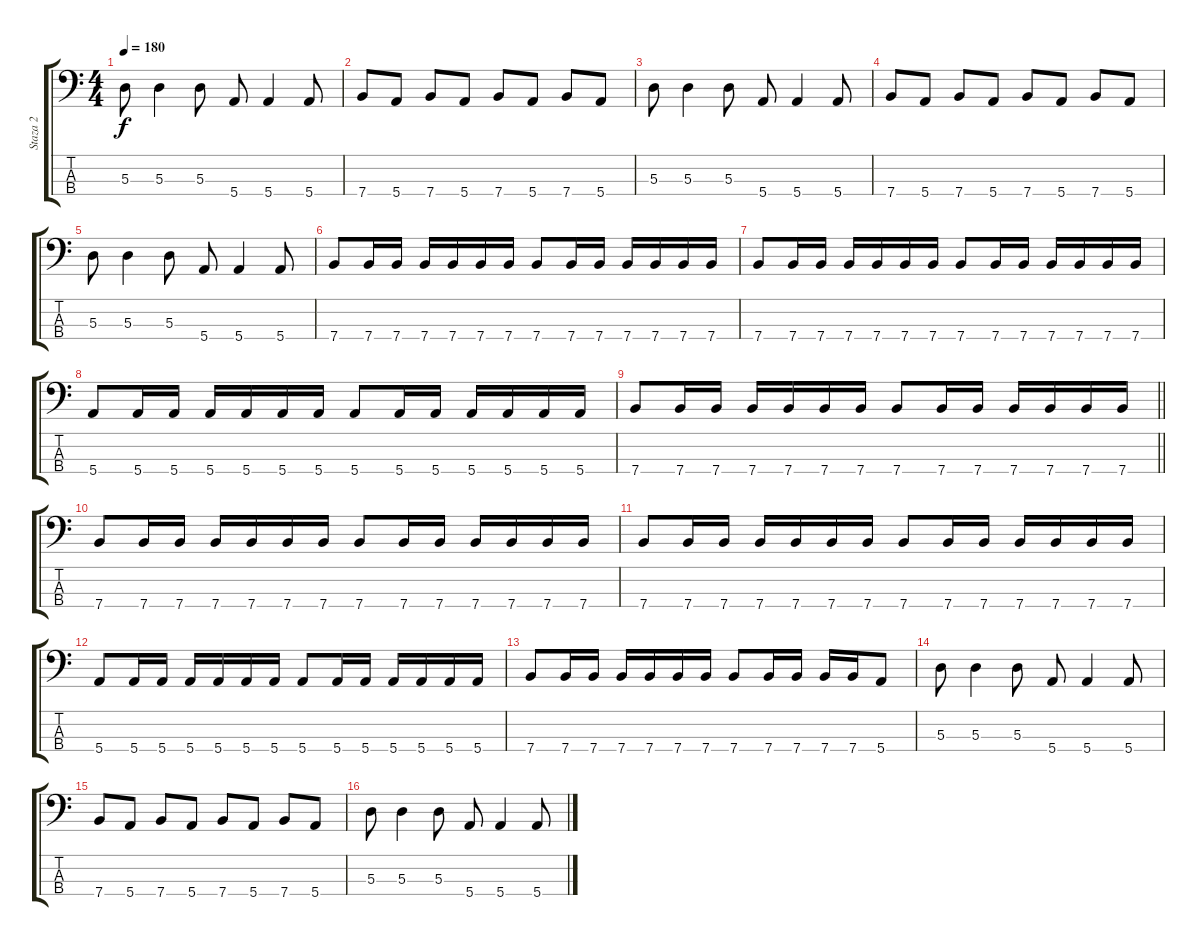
\track ("Staza 2" "Staza 2") {instrument electricbassfinger}
\staff {score tabs}
\tuning (G2 D2 A1 E1) {hide}
\ts (4 4)
\tempo 180
\clef f4
\ks c
5.3.8{dy f} 5.3.4 5.3.8 5.4.8 5.4.4 5.4.8 |
7.4.8 5.4.8 7.4.8 5.4.8 7.4.8 5.4.8 7.4.8 5.4.8 |
5.3.8 5.3.4 5.3.8 5.4.8 5.4.4 5.4.8 |
7.4.8 5.4.8 7.4.8 5.4.8 7.4.8 5.4.8 7.4.8 5.4.8 |
5.3.8 5.3.4 5.3.8 5.4.8 5.4.4 5.4.8 |
7.4.8 7.4.16 7.4.16 7.4.16 7.4.16 7.4.16 7.4.16 7.4.8 7.4.16 7.4.16 7.4.16 7.4.16 7.4.16 7.4.16 |
7.4.8 7.4.16 7.4.16 7.4.16 7.4.16 7.4.16 7.4.16 7.4.8 7.4.16 7.4.16 7.4.16 7.4.16 7.4.16 7.4.16 |
5.4.8 5.4.16 5.4.16 5.4.16 5.4.16 5.4.16 5.4.16 5.4.8 5.4.16 5.4.16 5.4.16 5.4.16 5.4.16 5.4.16 |
\barLineRight lightlight
7.4.8 7.4.16 7.4.16 7.4.16 7.4.16 7.4.16 7.4.16 7.4.8 7.4.16 7.4.16 7.4.16 7.4.16 7.4.16 7.4.16 |
7.4.8 7.4.16 7.4.16 7.4.16 7.4.16 7.4.16 7.4.16 7.4.8 7.4.16 7.4.16 7.4.16 7.4.16 7.4.16 7.4.16 |
7.4.8 7.4.16 7.4.16 7.4.16 7.4.16 7.4.16 7.4.16 7.4.8 7.4.16 7.4.16 7.4.16 7.4.16 7.4.16 7.4.16 |
5.4.8 5.4.16 5.4.16 5.4.16 5.4.16 5.4.16 5.4.16 5.4.8 5.4.16 5.4.16 5.4.16 5.4.16 5.4.16 5.4.16 |
7.4.8 7.4.16 7.4.16 7.4.16 7.4.16 7.4.16 7.4.16 7.4.8 7.4.16 7.4.16 7.4.16 7.4.16 5.4.8 |
5.3.8 5.3.4 5.3.8 5.4.8 5.4.4 5.4.8 |
7.4.8 5.4.8 7.4.8 5.4.8 7.4.8 5.4.8 7.4.8 5.4.8 |
5.3.8 5.3.4 5.3.8 5.4.8 5.4.4 5.4.8
